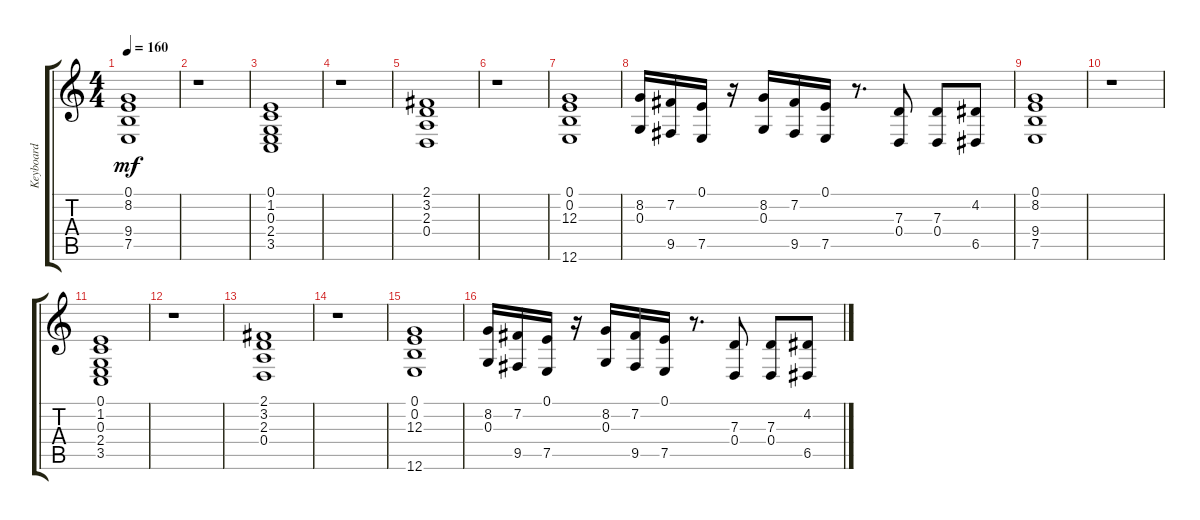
\track ("Keyboard" "Keyboard") {instrument choiraahs}
\staff {score tabs}
\tuning (E4 B3 G3 D3 A2 E2) {hide}
\ts (4 4)
\tempo 160
\clef g2
\ks c
(0.1 8.2 9.4 7.5).1{dy mf} |
r.1 |
(0.1 1.2 0.3 2.4 3.5).1 |
r.1 |
(2.1 3.2 2.3 0.4).1 |
r.1 |
(0.1 0.2 12.3 12.6).1 |
(8.2 0.3).16 (7.2 9.5).16 (0.1 7.5).16 r.16 (8.2 0.3).16 (7.2 9.5).16 (0.1 7.5).16 r.8{d} (7.3 0.4).8 (7.3 0.4).8 (4.2 6.5).8 |
(0.1 8.2 9.4 7.5).1 |
r.1 |
(0.1 1.2 0.3 2.4 3.5).1 |
r.1 |
(2.1 3.2 2.3 0.4).1 |
r.1 |
(0.1 0.2 12.3 12.6).1 |
(8.2 0.3).16 (7.2 9.5).16 (0.1 7.5).16 r.16 (8.2 0.3).16 (7.2 9.5).16 (0.1 7.5).16 r.8{d} (7.3 0.4).8 (7.3 0.4).8 (4.2 6.5).8
